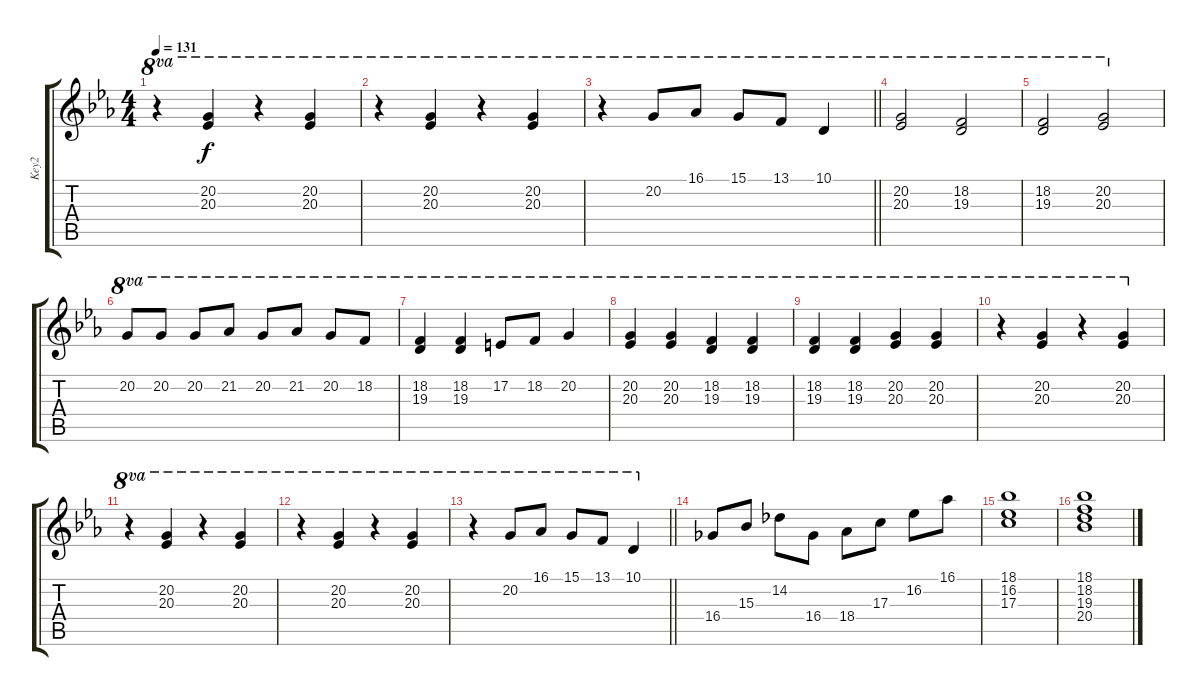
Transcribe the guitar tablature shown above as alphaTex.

\track ("Key2" "Key2") {instrument lead2sawtooth}
\staff {score tabs}
\tuning (E4 B3 G3 D3 A2 E2) {hide}
\ts (4 4)
\tempo 131
\clef g2
\ks eb
r.4{ot 8va dy f} (20.2 20.3).4{ot 8va} r.4{ot 8va} (20.2 20.3).4{ot 8va} |
r.4{ot 8va} (20.2 20.3).4{ot 8va} r.4{ot 8va} (20.2 20.3).4{ot 8va} |
\barLineRight lightlight
r.4{ot 8va} 20.2.8{ot 8va} 16.1.8{ot 8va} 15.1.8{ot 8va} 13.1.8{ot 8va} 10.1.4{ot 8va} |
(20.2 20.3).2{ot 8va} (18.2 19.3).2{ot 8va} |
(18.2 19.3).2{ot 8va} (20.2 20.3).2{ot 8va} |
20.2.8{ot 8va} 20.2.8{ot 8va} 20.2.8{ot 8va} 21.2.8{ot 8va} 20.2.8{ot 8va} 21.2.8{ot 8va} 20.2.8{ot 8va} 18.2.8{ot 8va} |
(18.2 19.3).4{ot 8va} (18.2 19.3).4{ot 8va} 17.2.8{ot 8va} 18.2.8{ot 8va} 20.2.4{ot 8va} |
(20.2 20.3).4{ot 8va} (20.2 20.3).4{ot 8va} (18.2 19.3).4{ot 8va} (18.2 19.3).4{ot 8va} |
(18.2 19.3).4{ot 8va} (18.2 19.3).4{ot 8va} (20.2 20.3).4{ot 8va} (20.2 20.3).4{ot 8va} |
r.4{ot 8va} (20.2 20.3).4{ot 8va} r.4{ot 8va} (20.2 20.3).4{ot 8va} |
r.4{ot 8va} (20.2 20.3).4{ot 8va} r.4{ot 8va} (20.2 20.3).4{ot 8va} |
r.4{ot 8va} (20.2 20.3).4{ot 8va} r.4{ot 8va} (20.2 20.3).4{ot 8va} |
\barLineRight lightlight
r.4{ot 8va} 20.2.8{ot 8va} 16.1.8{ot 8va} 15.1.8{ot 8va} 13.1.8{ot 8va} 10.1.4{ot 8va} |
16.4.8 15.3.8 14.2.8 16.4.8 18.4.8 17.3.8 16.2.8 16.1.8 |
(18.1 16.2 17.3).1 |
(18.1 18.2 19.3 20.4).1
